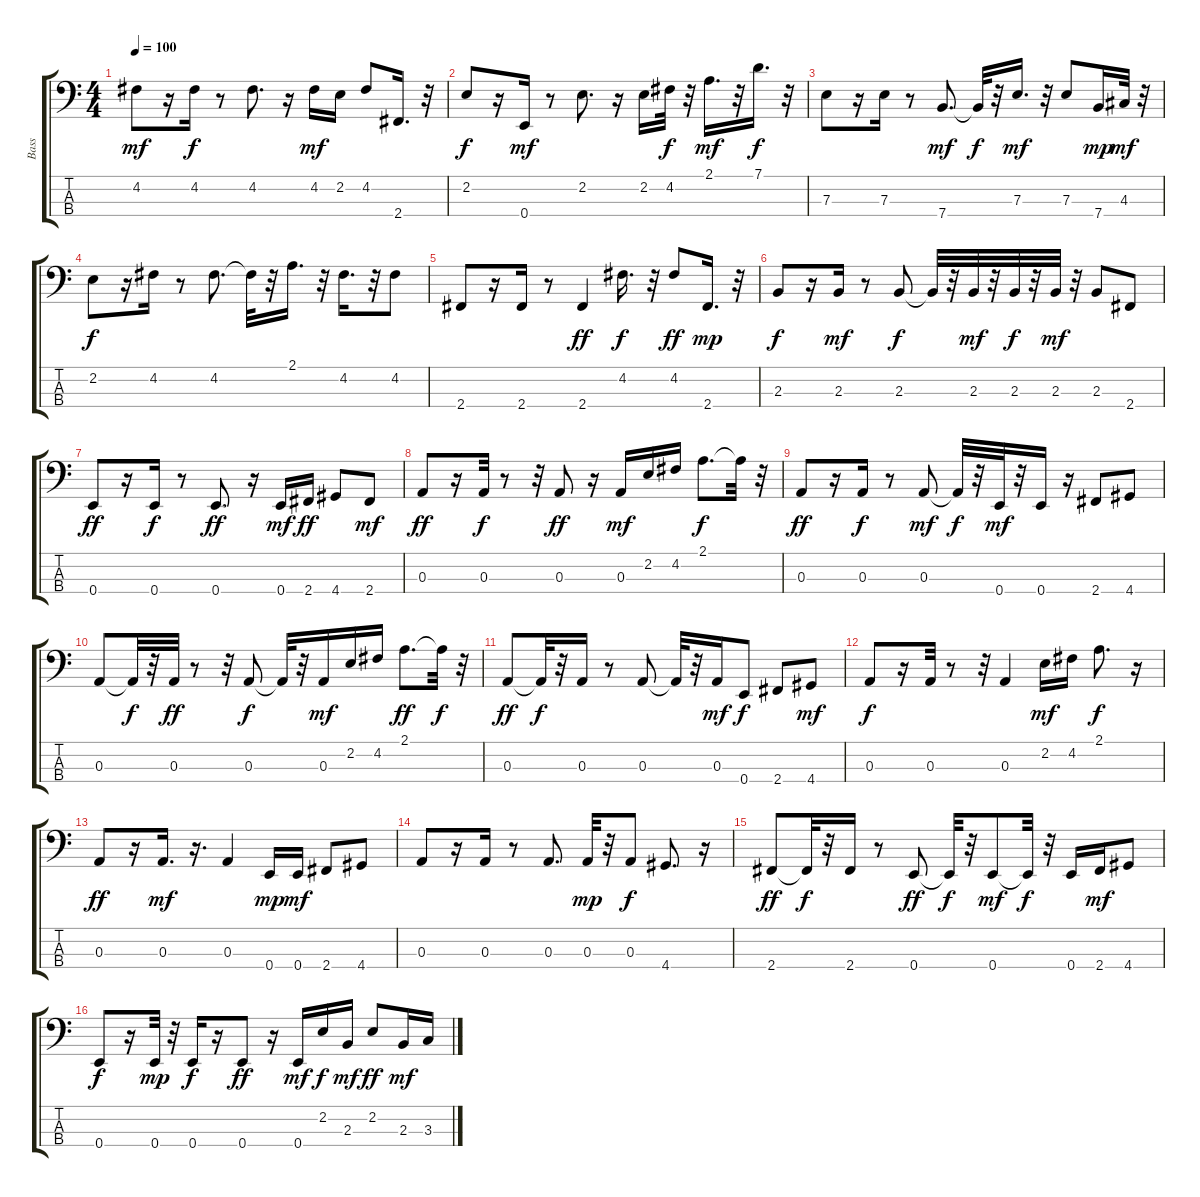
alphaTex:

\track ("Bass" "Bass") {instrument electricbassfinger}
\staff {score tabs}
\tuning (G2 D2 A1 E1) {hide}
\ts (4 4)
\tempo 100
\clef f4
\ks c
4.2.8{dy mf} r.16 4.2.16{dy f} r.8 4.2.8{d} r.16 4.2.16{dy mf} 2.2.16 4.2.8 2.4.16{d} r.32 |
2.2.8{dy f} r.16 0.4.16{dy mf} r.8 2.2.8{d} r.16 2.2.16 4.2.32{dy f} r.32 2.1.16{d dy mf} r.32 7.1.16{d dy f} r.32 |
7.3.8 r.16 7.3.16 r.8 7.4.8{d dy mf} 7.4{t}.32{dy f} r.32 7.3.16{d dy mf} r.32 7.3.8 7.4.16{dy mp} 4.3.32{dy mf} r.32 |
2.2.8{dy f} r.16 4.2.16 r.8 4.2.8{d} 4.2{t}.32 r.32 2.1.16{d} r.32 4.2.16{d} r.32 4.2.8 |
2.4.8 r.16 2.4.16 r.8 2.4.4{dy ff} 4.2.16{d dy f} r.32 4.2.8{dy ff} 2.4.16{d dy mp} r.32 |
2.3.8{dy f} r.16 2.3.16{dy mf} r.8 2.3.8{dy f} 2.3{t}.32 r.32 2.3.32{dy mf} r.32 2.3.32{dy f} r.32 2.3.32{dy mf} r.32 2.3.8 2.4.8 |
0.4.8{dy ff} r.16 0.4.16{dy f} r.8 0.4.8{d dy ff} r.16 0.4.16{dy mf} 2.4.16{dy ff} 4.4.8 2.4.8{dy mf} |
0.3.8{dy ff} r.16 0.3.32{dy f} r.8 r.32 0.3.8{dy ff} r.16 0.3.16{dy mf} 2.2.16 4.2.16 2.1.8{d dy f} 2.1{t}.32 r.32 |
0.3.8{dy ff} r.16 0.3.16{dy f} r.8 0.3.8{dy mf} 0.3{t}.32{dy f} r.32 0.4.32{dy mf} r.32 0.4.16 r.16 2.4.8 4.4.8 |
0.3.8 0.3{t}.32{dy f} r.32 0.3.32{dy ff} r.8 r.32 0.3.8{dy f} 0.3{t}.32 r.32 0.3.16{dy mf} 2.2.16 4.2.16 2.1.8{d dy ff} 2.1{t}.32{dy f} r.32 |
0.3.8{dy ff} 0.3{t}.32{dy f} r.32 0.3.16 r.8 0.3.8 0.3{t}.32 r.32 0.3.16{dy mf} 0.4.8{dy f} 2.4.8 4.4.8{dy mf} |
0.3.8{dy f} r.16 0.3.32 r.8 r.32 0.3.4 2.2.16{dy mf} 4.2.16 2.1.8{d dy f} r.16 |
0.3.8{dy ff} r.16 0.3.16{d dy mf} r.16{d} 0.3.4 0.4.16{dy mp} 0.4.16{dy mf} 2.4.8 4.4.8 |
0.3.8 r.16 0.3.16 r.8 0.3.8{d} 0.3.32{dy mp} r.32 0.3.8{dy f} 4.4.8{d} r.16 |
2.4.8{dy ff} 2.4{t}.32{dy f} r.32 2.4.16 r.8 0.4.8{dy ff} 0.4{t}.32{dy f} r.32 0.4.8{dy mf} 0.4{t}.32{dy f} r.32 0.4.16 2.4.16{dy mf} 4.4.8 |
0.4.8{dy f} r.16 0.4.32{dy mp} r.32 0.4.16{dy f} r.16 0.4.8{dy ff} r.16 0.4.16{dy mf} 2.2.16{dy f} 2.3.16{dy mf} 2.2.8{dy ff} 2.3.16{dy mf} 3.3.16
